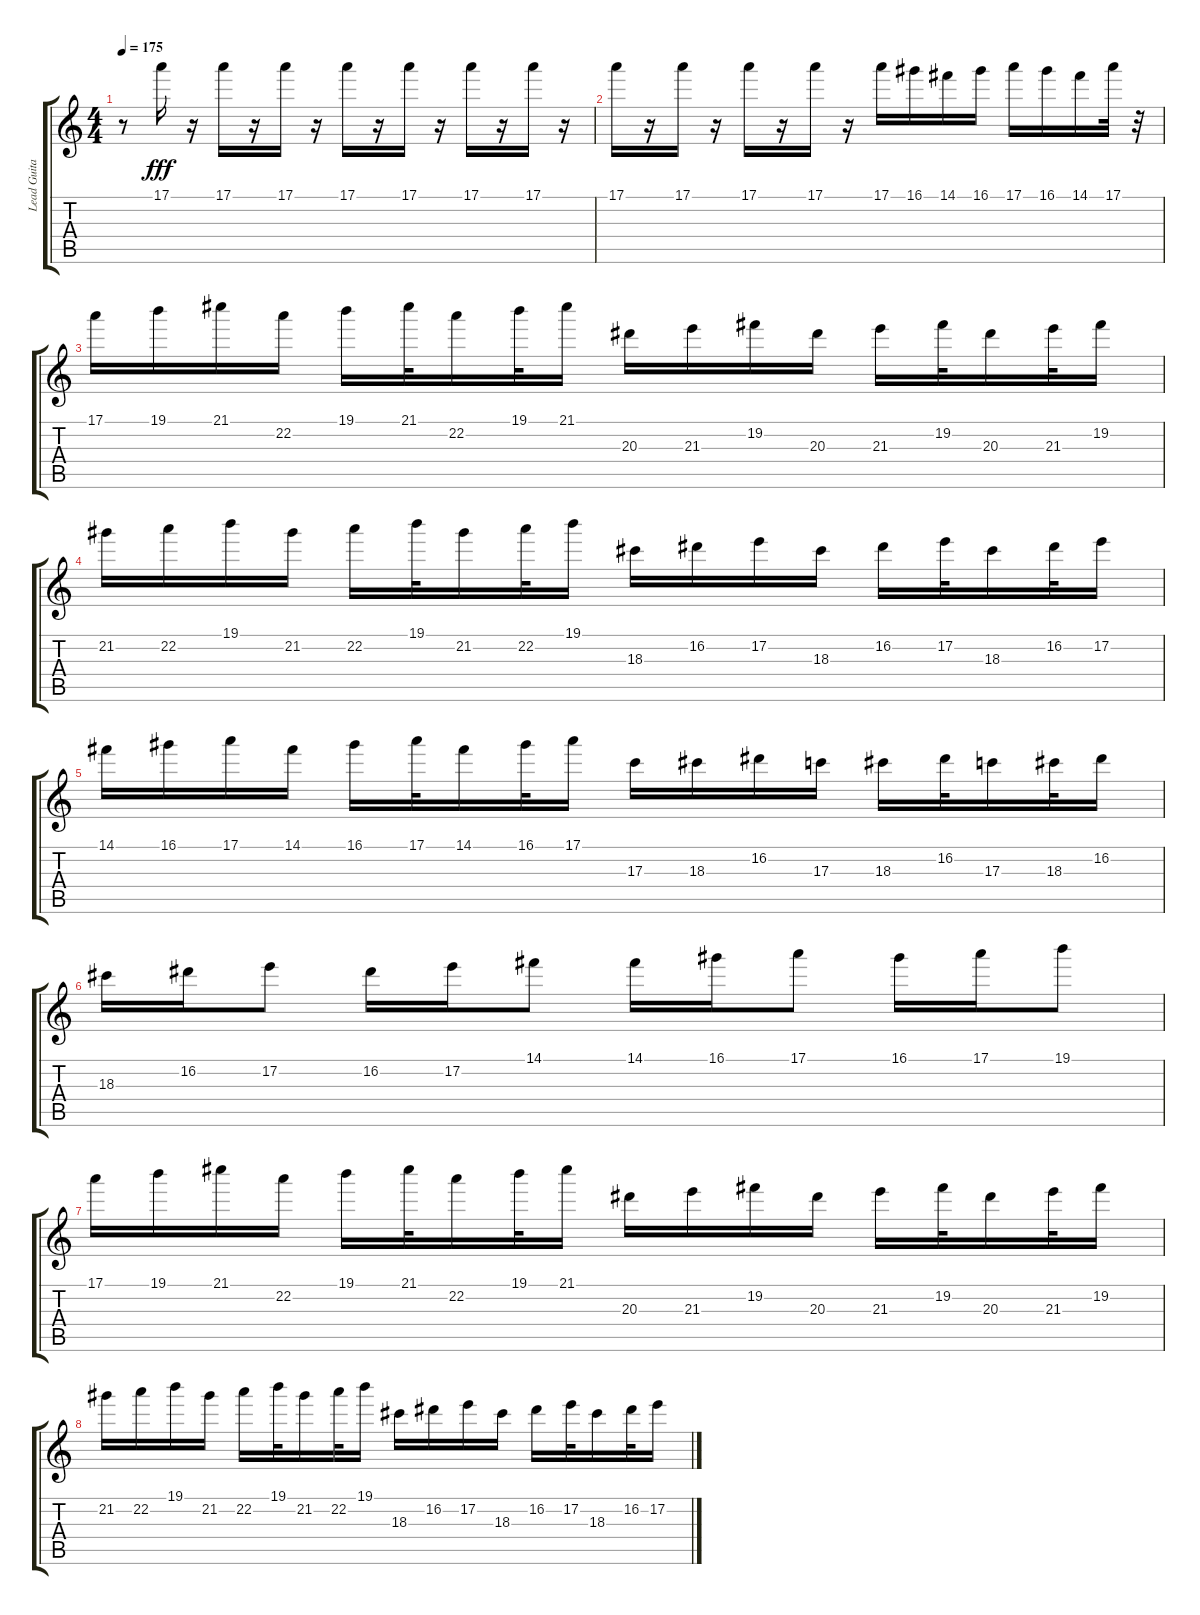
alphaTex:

\track ("Lead Guitar" "Lead Guita") {instrument distortionguitar}
\staff {score tabs}
\tuning (E4 B3 G3 D3 A2 E2) {hide}
\ts (4 4)
\tempo 175
\clef g2
\ks c
r.8{dy fff} 17.1.16 r.16 17.1.16 r.16 17.1.16 r.16 17.1.16 r.16 17.1.16 r.16 17.1.16 r.16 17.1.16 r.16 |
17.1.16 r.16 17.1.16 r.16 17.1.16 r.16 17.1.16 r.16 17.1.16 16.1.16 14.1.16 16.1.16 17.1.16 16.1.16 14.1.16 17.1.32 r.32 |
17.1.16 19.1.16 21.1.16 22.2.16 19.1.16 21.1.32 22.2.16 19.1.32 21.1.16 20.3.16 21.3.16 19.2.16 20.3.16 21.3.16 19.2.32 20.3.16 21.3.32 19.2.16 |
21.2.16 22.2.16 19.1.16 21.2.16 22.2.16 19.1.32 21.2.16 22.2.32 19.1.16 18.3.16 16.2.16 17.2.16 18.3.16 16.2.16 17.2.32 18.3.16 16.2.32 17.2.16 |
14.1.16 16.1.16 17.1.16 14.1.16 16.1.16 17.1.32 14.1.16 16.1.32 17.1.16 17.3.16 18.3.16 16.2.16 17.3.16 18.3.16 16.2.32 17.3.16 18.3.32 16.2.16 |
18.3.16 16.2.16 17.2.8 16.2.16 17.2.16 14.1.8 14.1.16 16.1.16 17.1.8 16.1.16 17.1.16 19.1.8 |
17.1.16 19.1.16 21.1.16 22.2.16 19.1.16 21.1.32 22.2.16 19.1.32 21.1.16 20.3.16 21.3.16 19.2.16 20.3.16 21.3.16 19.2.32 20.3.16 21.3.32 19.2.16 |
21.2.16 22.2.16 19.1.16 21.2.16 22.2.16 19.1.32 21.2.16 22.2.32 19.1.16 18.3.16 16.2.16 17.2.16 18.3.16 16.2.16 17.2.32 18.3.16 16.2.32 17.2.16
